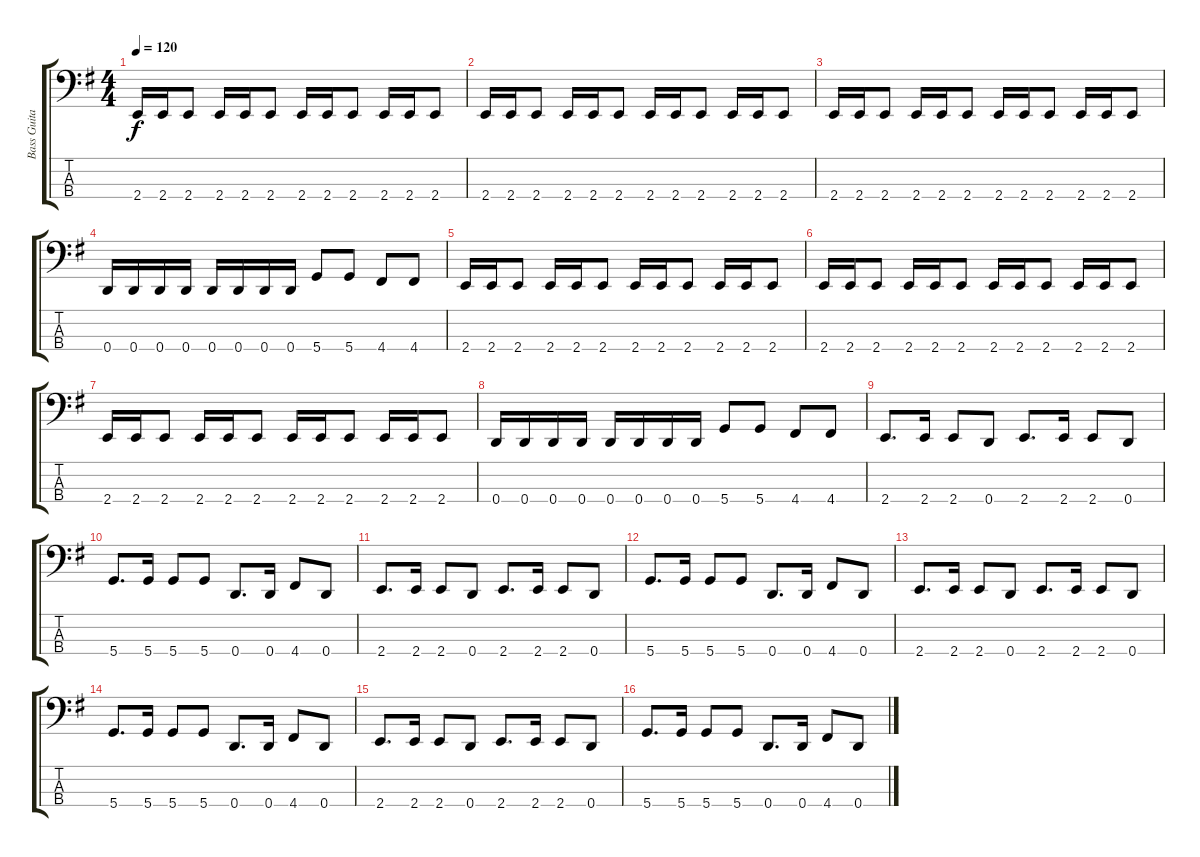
\track ("Bass Guitar" "Bass Guita") {instrument electricbassfinger}
\staff {score tabs}
\tuning (G2 D2 A1 D1) {hide}
\ts (4 4)
\tempo 120
\clef f4
\ks g
2.4.16{dy f} 2.4.16 2.4.8 2.4.16 2.4.16 2.4.8 2.4.16 2.4.16 2.4.8 2.4.16 2.4.16 2.4.8 |
2.4.16 2.4.16 2.4.8 2.4.16 2.4.16 2.4.8 2.4.16 2.4.16 2.4.8 2.4.16 2.4.16 2.4.8 |
2.4.16 2.4.16 2.4.8 2.4.16 2.4.16 2.4.8 2.4.16 2.4.16 2.4.8 2.4.16 2.4.16 2.4.8 |
0.4.16 0.4.16 0.4.16 0.4.16 0.4.16 0.4.16 0.4.16 0.4.16 5.4.8 5.4.8 4.4.8 4.4.8 |
2.4.16 2.4.16 2.4.8 2.4.16 2.4.16 2.4.8 2.4.16 2.4.16 2.4.8 2.4.16 2.4.16 2.4.8 |
2.4.16 2.4.16 2.4.8 2.4.16 2.4.16 2.4.8 2.4.16 2.4.16 2.4.8 2.4.16 2.4.16 2.4.8 |
2.4.16 2.4.16 2.4.8 2.4.16 2.4.16 2.4.8 2.4.16 2.4.16 2.4.8 2.4.16 2.4.16 2.4.8 |
0.4.16 0.4.16 0.4.16 0.4.16 0.4.16 0.4.16 0.4.16 0.4.16 5.4.8 5.4.8 4.4.8 4.4.8 |
2.4.8{d} 2.4.16 2.4.8 0.4.8 2.4.8{d} 2.4.16 2.4.8 0.4.8 |
5.4.8{d} 5.4.16 5.4.8 5.4.8 0.4.8{d} 0.4.16 4.4.8 0.4.8 |
2.4.8{d} 2.4.16 2.4.8 0.4.8 2.4.8{d} 2.4.16 2.4.8 0.4.8 |
5.4.8{d} 5.4.16 5.4.8 5.4.8 0.4.8{d} 0.4.16 4.4.8 0.4.8 |
2.4.8{d} 2.4.16 2.4.8 0.4.8 2.4.8{d} 2.4.16 2.4.8 0.4.8 |
5.4.8{d} 5.4.16 5.4.8 5.4.8 0.4.8{d} 0.4.16 4.4.8 0.4.8 |
2.4.8{d} 2.4.16 2.4.8 0.4.8 2.4.8{d} 2.4.16 2.4.8 0.4.8 |
5.4.8{d} 5.4.16 5.4.8 5.4.8 0.4.8{d} 0.4.16 4.4.8 0.4.8
